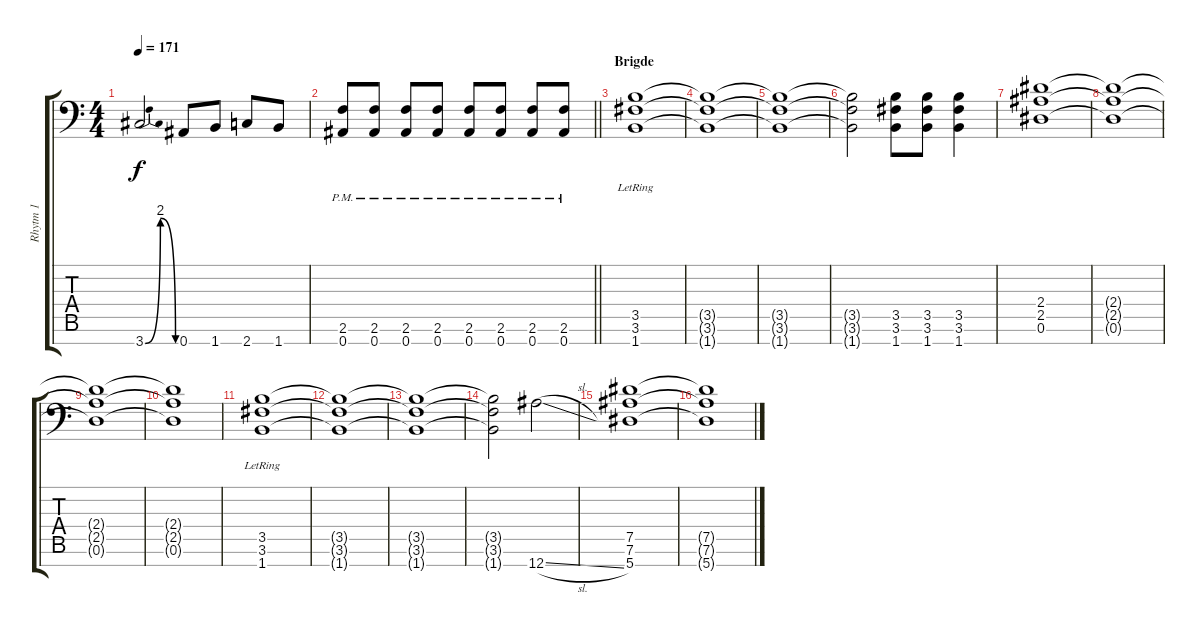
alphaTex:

\track ("Rhytm 1" "Rhytm 1") {instrument distortionguitar}
\staff {score tabs}
\tuning (Eb4 Bb3 Gb3 Db3 Ab2 Eb2 Bb1) {hide}
\ts (4 4)
\tempo 171
\clef f4
\ks c
3.7{be (bendrelease 0 0 15 8 45 8 60 0)}.2{dy f} 0.7.8 1.7.8 2.7.8 1.7.8 |
\barLineRight lightlight
(2.6{pm} 0.7{pm}).8 (2.6{pm} 0.7{pm}).8 (2.6{pm} 0.7{pm}).8 (2.6{pm} 0.7{pm}).8 (2.6{pm} 0.7{pm}).8 (2.6{pm} 0.7{pm}).8 (2.6{pm} 0.7{pm}).8 (2.6{pm} 0.7{pm}).8 |
\section ("" "Brigde")
(3.5{lr} 3.6{lr} 1.7{lr}).1 |
(3.5{t} 3.6{t} 1.7{t}).1 |
(3.5{t} 3.6{t} 1.7{t}).1 |
(3.5{t} 3.6{t} 1.7{t}).2 (3.5 3.6 1.7).8 (3.5 3.6 1.7).8 (3.5 3.6 1.7).4 |
(2.4 2.5 0.6).1 |
(2.4{t} 2.5{t} 0.6{t}).1 |
(2.4{t} 2.5{t} 0.6{t}).1 |
(2.4{t} 2.5{t} 0.6{t}).1 |
(3.5{lr} 3.6{lr} 1.7{lr}).1 |
(3.5{t} 3.6{t} 1.7{t}).1 |
(3.5{t} 3.6{t} 1.7{t}).1 |
(3.5{t} 3.6{t} 1.7{t}).2 12.7{sl}.2 |
(7.5 7.6 5.7).1 |
(7.5{t} 7.6{t} 5.7{t}).1
